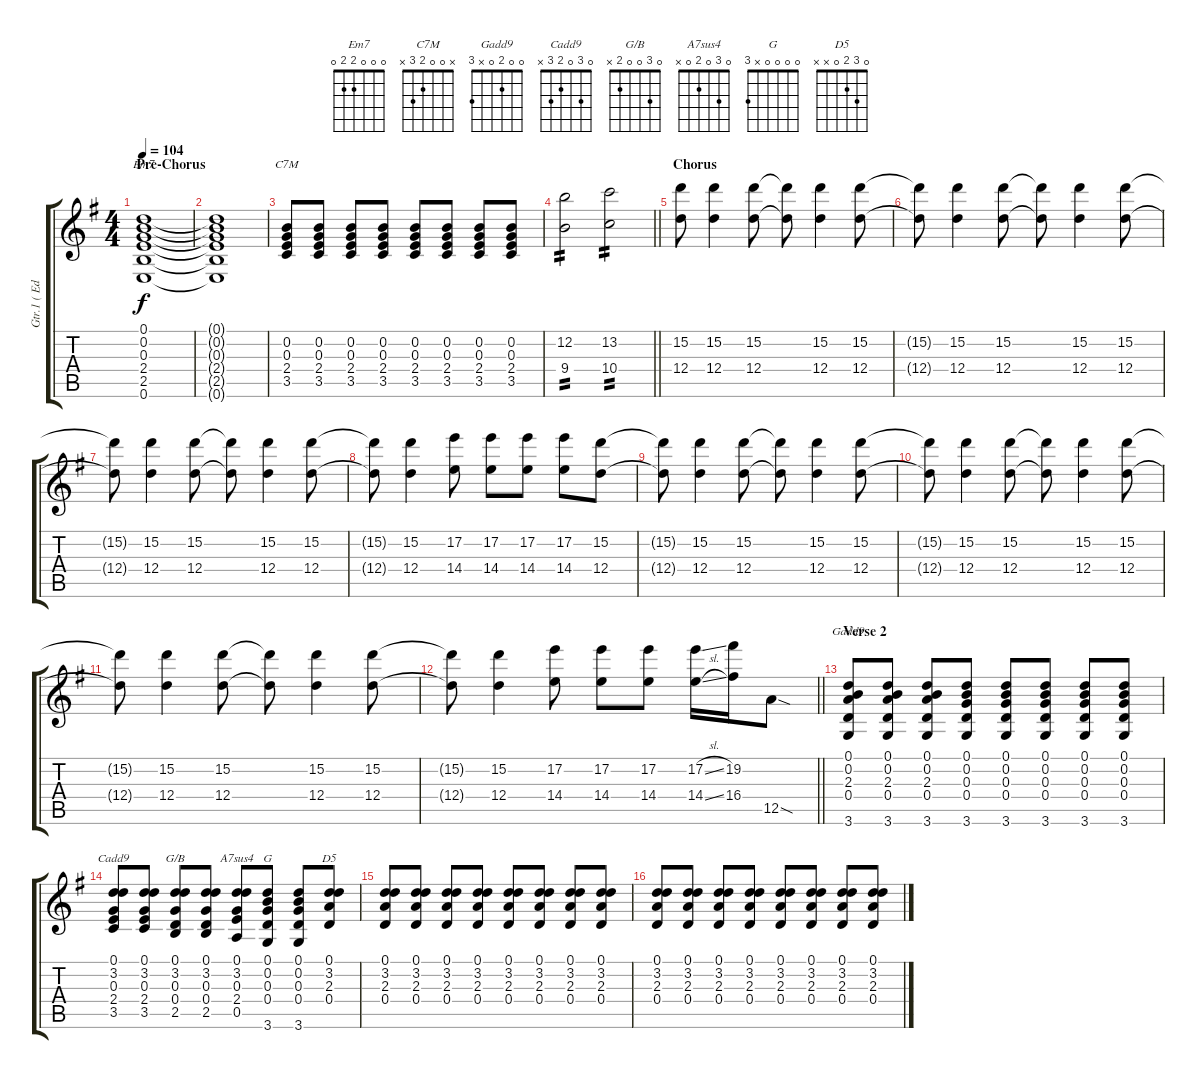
\track ("Gtr.1 ( Edward O'Brien )" "Gtr.1 ( Ed") {instrument overdrivenguitar}
\staff {score tabs}
\tuning (D4 B3 G3 D3 A2 E2) {hide}
\chord ("Em7" 0 0 0 2 2 0)
\chord ("C7M" x 0 0 2 3 x)
\chord ("Gadd9" 0 0 2 0 x 3)
\chord ("Cadd9" 0 3 0 2 3 x)
\chord ("G/B" 0 3 0 0 2 x)
\chord ("A7sus4" 0 3 0 2 0 x)
\chord ("G" 0 0 0 0 x 3)
\chord ("D5" 0 3 2 0 x x)
\ts (4 4)
\section ("" "Pre-Chorus")
\tempo 104
\clef g2
\ks eminor
(0.1 0.2 0.3 2.4 2.5 0.6).1{ch "Em7" dy f volume 16} |
(0.1{t} 0.2{t} 0.3{t} 2.4{t} 2.5{t} 0.6{t}).1 |
(0.2 0.3 2.4 3.5).8{ch "C7M"} (0.2 0.3 2.4 3.5).8 (0.2 0.3 2.4 3.5).8 (0.2 0.3 2.4 3.5).8 (0.2 0.3 2.4 3.5).8 (0.2 0.3 2.4 3.5).8 (0.2 0.3 2.4 3.5).8 (0.2 0.3 2.4 3.5).8 |
\barLineRight lightlight
(12.2 9.4).2{tp 2 volume 7} (13.2 10.4).2{tp 2} |
\section ("" "Chorus")
(15.2 12.4).8 (15.2 12.4).4 (15.2 12.4).8 (15.2{t} 12.4{t}).8 (15.2 12.4).4 (15.2 12.4).8 |
(15.2{t} 12.4{t}).8 (15.2 12.4).4 (15.2 12.4).8 (15.2{t} 12.4{t}).8 (15.2 12.4).4 (15.2 12.4).8 |
(15.2{t} 12.4{t}).8 (15.2 12.4).4 (15.2 12.4).8 (15.2{t} 12.4{t}).8 (15.2 12.4).4 (15.2 12.4).8 |
(15.2{t} 12.4{t}).8 (15.2 12.4).4 (17.2 14.4).8 (17.2 14.4).8 (17.2 14.4).8 (17.2 14.4).8 (15.2 12.4).8 |
(15.2{t} 12.4{t}).8 (15.2 12.4).4 (15.2 12.4).8 (15.2{t} 12.4{t}).8 (15.2 12.4).4 (15.2 12.4).8 |
(15.2{t} 12.4{t}).8 (15.2 12.4).4 (15.2 12.4).8 (15.2{t} 12.4{t}).8 (15.2 12.4).4 (15.2 12.4).8 |
(15.2{t} 12.4{t}).8 (15.2 12.4).4 (15.2 12.4).8 (15.2{t} 12.4{t}).8 (15.2 12.4).4 (15.2 12.4).8 |
\barLineRight lightlight
(15.2{t} 12.4{t}).8 (15.2 12.4).4 (17.2 14.4).8 (17.2 14.4).8 (17.2 14.4).8 (17.2{sl} 14.4{sl}).16 (19.2 16.4).16 12.5{sod}.8 |
\section ("" "Verse 2")
(0.1 0.2 2.3 0.4 3.6).8{ch "Gadd9" instrument overdrivenguitar} (0.1 0.2 2.3 0.4 3.6).8 (0.1 0.2 2.3 0.4 3.6).8 (0.1 0.2 0.3 0.4 3.6).8 (0.1 0.2 0.3 0.4 3.6).8 (0.1 0.2 0.3 0.4 3.6).8 (0.1 0.2 0.3 0.4 3.6).8 (0.1 0.2 0.3 0.4 3.6).8 |
(0.1 3.2 0.3 2.4 3.5).8{ch "Cadd9"} (0.1 3.2 0.3 2.4 3.5).8 (0.1 3.2 0.3 0.4 2.5).8{ch "G/B"} (0.1 3.2 0.3 0.4 2.5).8 (0.1 3.2 0.3 2.4 0.5).8{ch "A7sus4"} (0.1 0.2 0.3 0.4 3.6).8{ch "G"} (0.1 0.2 0.3 0.4 3.6).8 (0.1 3.2 2.3 0.4).8{ch "D5"} |
(0.1 3.2 2.3 0.4).8 (0.1 3.2 2.3 0.4).8 (0.1 3.2 2.3 0.4).8 (0.1 3.2 2.3 0.4).8 (0.1 3.2 2.3 0.4).8 (0.1 3.2 2.3 0.4).8 (0.1 3.2 2.3 0.4).8 (0.1 3.2 2.3 0.4).8 |
(0.1 3.2 2.3 0.4).8 (0.1 3.2 2.3 0.4).8 (0.1 3.2 2.3 0.4).8 (0.1 3.2 2.3 0.4).8 (0.1 3.2 2.3 0.4).8 (0.1 3.2 2.3 0.4).8 (0.1 3.2 2.3 0.4).8 (0.1 3.2 2.3 0.4).8
